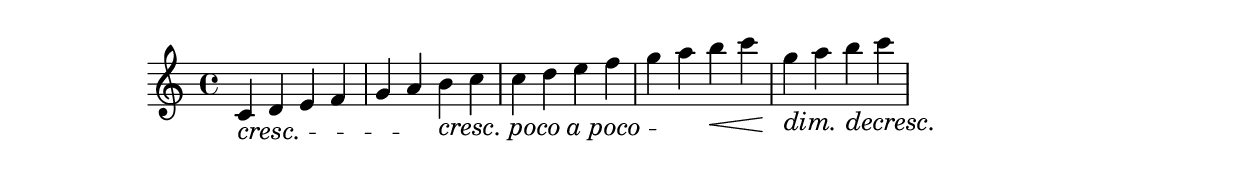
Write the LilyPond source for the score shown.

% DO NOT EDIT this file manually; it is automatically
% generated from Documentation/snippets/new
% Make any changes in Documentation/snippets/new/
% and then run scripts/auxiliar/makelsr.py
%
% This file is in the public domain.
%% Note: this file works from version 2.14.0
\version "2.14.0"

\header {
%% Translation of GIT committish: 70f5f30161f7b804a681cd080274bfcdc9f4fe8c

  texidoces = "
Los objetos de extensión \cresc, \dim y \decresc ahora se pueden
redefinir como operadores postfijos y producir un solo objeto de
extensión de texto.  La definición de extensores personalizados
también es fácil.  Se pueden mezclar con facilidad los crescendi
textuales y en forma de reguladores. \< y \> producen reguladores
gráficos de forma predeterminada, \cresc etc. producen elementos
extensores de texto de forma predeterminada.

"

  doctitlees = "Objetos extensores de texto postfijos para dinámica"

%%   Translation of GIT committish: ab9e3136d78bfaf15cc6d77ed1975d252c3fe506


  texidocde = "Die \cresc, \dim und \decresc Strecker können umdefiniert werden,
um nachgestellt zu funktionieren und einen Textstrecker zu produzieren.  Eigene
Strecker können auch einfach definiert werden.  Klammer- und Textcrescendi können
einfach vermischt werden.  \< und \> erstellen normalerweise Klammern, \cresc
usw. dagegen normalerweise Textspanner.

"
  doctitlede = "Dynamiktextstrecker nachgestellt"



%% Translation of GIT committish: a06cb0b0d9593ba110e001f2b0f44b8bef084693

  texidocfr = "
Les lignes d'extension des commandes \cresc, \dim et \decresc peuvent
désormais être personnalisées facilement sous forme d'opérateurs
postfix.  Soufflets et (de)crescendos peuvent cohabiter.  \< et \>
produiront par défaut des soufflets, alors que \cresc etc. produiront
une indication textuelle avec extension.

"

  doctitlefr = "Extensions de nuance postfix"


  lsrtags = "expressive-marks, tweaks-and-overrides"
  texidoc = "Custom text spanners can be defined and used with hairpin
  and text crescendos.  @code{\<} and @code{\>} produce hairpins by
  default, @code{\\cresc} etc. produce text spanners by default."
  doctitle = "Dynamics text spanner postfix"
} % begin verbatim


% Some sample text dynamic spanners, to be used as postfix operators
crpoco =
#(make-music 'CrescendoEvent
             'span-direction START
             'span-type 'text
             'span-text "cresc. poco a poco")

\relative c' {
  c4\cresc d4 e4 f4 |
  g4 a4\! b4\crpoco c4 |
  c4 d4 e4 f4 |
  g4 a4\! b4\< c4 |
  g4\dim a4 b4\decresc c4\!
}

